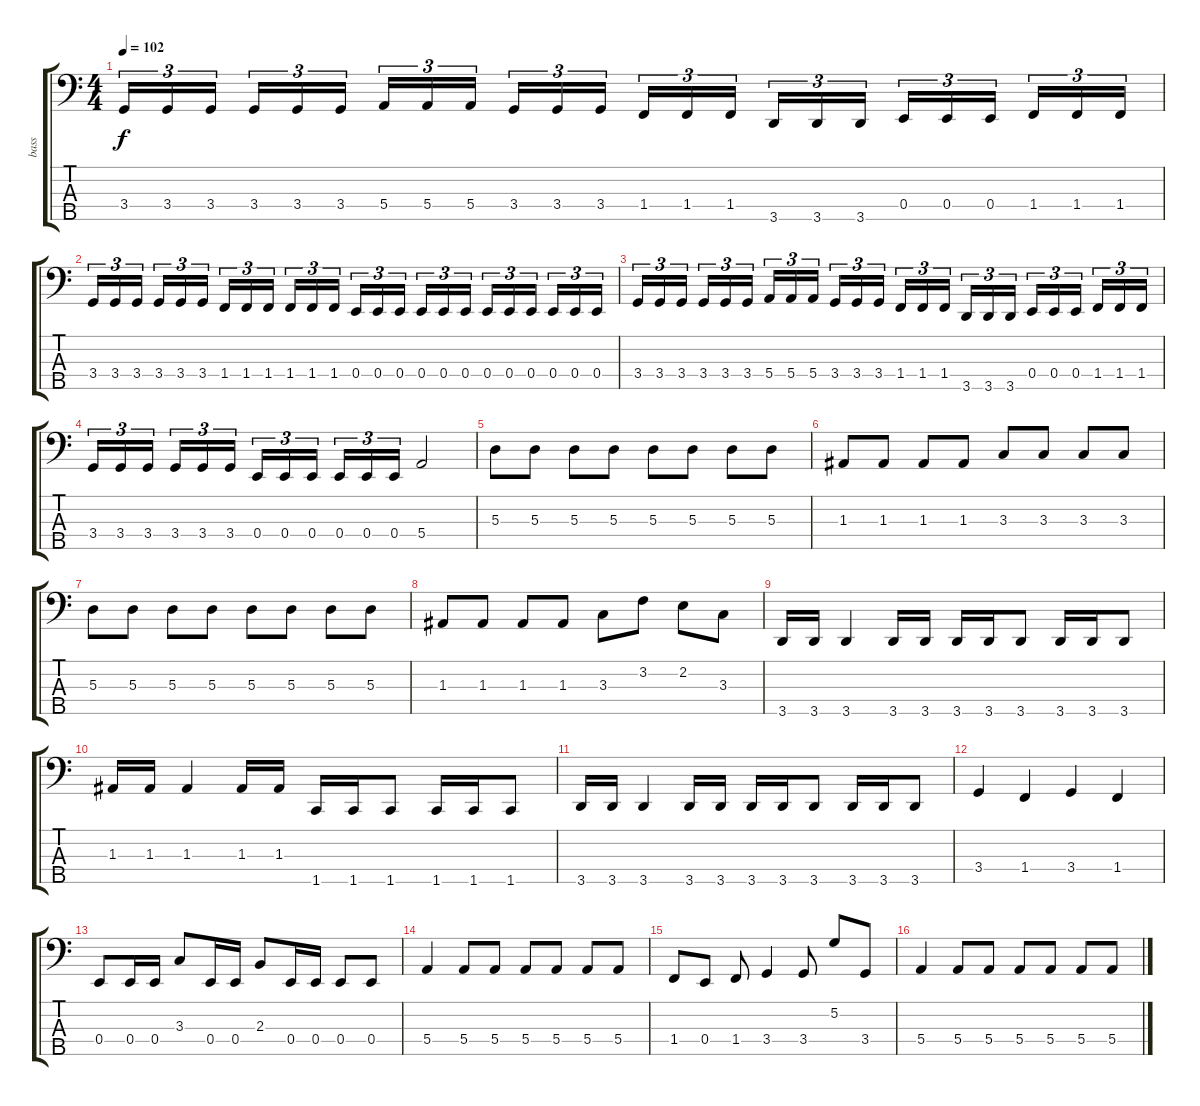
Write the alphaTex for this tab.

\track ("bass" "bass") {instrument electricbassfinger}
\staff {score tabs}
\tuning (G2 D2 A1 E1 B0) {hide}
\ts (4 4)
\tempo 102
\clef f4
\ks c
3.4.16{tu (3 2) dy f} 3.4.16{tu (3 2)} 3.4.16{tu (3 2)} 3.4.16{tu (3 2)} 3.4.16{tu (3 2)} 3.4.16{tu (3 2)} 5.4.16{tu (3 2)} 5.4.16{tu (3 2)} 5.4.16{tu (3 2)} 3.4.16{tu (3 2)} 3.4.16{tu (3 2)} 3.4.16{tu (3 2)} 1.4.16{tu (3 2)} 1.4.16{tu (3 2)} 1.4.16{tu (3 2)} 3.5.16{tu (3 2)} 3.5.16{tu (3 2)} 3.5.16{tu (3 2)} 0.4.16{tu (3 2)} 0.4.16{tu (3 2)} 0.4.16{tu (3 2)} 1.4.16{tu (3 2)} 1.4.16{tu (3 2)} 1.4.16{tu (3 2)} |
3.4.16{tu (3 2)} 3.4.16{tu (3 2)} 3.4.16{tu (3 2)} 3.4.16{tu (3 2)} 3.4.16{tu (3 2)} 3.4.16{tu (3 2)} 1.4.16{tu (3 2)} 1.4.16{tu (3 2)} 1.4.16{tu (3 2)} 1.4.16{tu (3 2)} 1.4.16{tu (3 2)} 1.4.16{tu (3 2)} 0.4.16{tu (3 2)} 0.4.16{tu (3 2)} 0.4.16{tu (3 2)} 0.4.16{tu (3 2)} 0.4.16{tu (3 2)} 0.4.16{tu (3 2)} 0.4.16{tu (3 2)} 0.4.16{tu (3 2)} 0.4.16{tu (3 2)} 0.4.16{tu (3 2)} 0.4.16{tu (3 2)} 0.4.16{tu (3 2)} |
3.4.16{tu (3 2)} 3.4.16{tu (3 2)} 3.4.16{tu (3 2)} 3.4.16{tu (3 2)} 3.4.16{tu (3 2)} 3.4.16{tu (3 2)} 5.4.16{tu (3 2)} 5.4.16{tu (3 2)} 5.4.16{tu (3 2)} 3.4.16{tu (3 2)} 3.4.16{tu (3 2)} 3.4.16{tu (3 2)} 1.4.16{tu (3 2)} 1.4.16{tu (3 2)} 1.4.16{tu (3 2)} 3.5.16{tu (3 2)} 3.5.16{tu (3 2)} 3.5.16{tu (3 2)} 0.4.16{tu (3 2)} 0.4.16{tu (3 2)} 0.4.16{tu (3 2)} 1.4.16{tu (3 2)} 1.4.16{tu (3 2)} 1.4.16{tu (3 2)} |
3.4.16{tu (3 2)} 3.4.16{tu (3 2)} 3.4.16{tu (3 2)} 3.4.16{tu (3 2)} 3.4.16{tu (3 2)} 3.4.16{tu (3 2)} 0.4.16{tu (3 2)} 0.4.16{tu (3 2)} 0.4.16{tu (3 2)} 0.4.16{tu (3 2)} 0.4.16{tu (3 2)} 0.4.16{tu (3 2)} 5.4.2 |
5.3.8 5.3.8 5.3.8 5.3.8 5.3.8 5.3.8 5.3.8 5.3.8 |
1.3.8 1.3.8 1.3.8 1.3.8 3.3.8 3.3.8 3.3.8 3.3.8 |
5.3.8 5.3.8 5.3.8 5.3.8 5.3.8 5.3.8 5.3.8 5.3.8 |
1.3.8 1.3.8 1.3.8 1.3.8 3.3.8 3.2.8 2.2.8 3.3.8 |
3.5.16 3.5.16 3.5.4 3.5.16 3.5.16 3.5.16 3.5.16 3.5.8 3.5.16 3.5.16 3.5.8 |
1.3.16 1.3.16 1.3.4 1.3.16 1.3.16 1.5.16 1.5.16 1.5.8 1.5.16 1.5.16 1.5.8 |
3.5.16 3.5.16 3.5.4 3.5.16 3.5.16 3.5.16 3.5.16 3.5.8 3.5.16 3.5.16 3.5.8 |
3.4.4 1.4.4 3.4.4 1.4.4 |
0.4.8 0.4.16 0.4.16 3.3.8 0.4.16 0.4.16 2.3.8 0.4.16 0.4.16 0.4.8 0.4.8 |
5.4.4 5.4.8 5.4.8 5.4.8 5.4.8 5.4.8 5.4.8 |
1.4.8 0.4.8 1.4.8 3.4.4 3.4.8 5.2.8 3.4.8 |
5.4.4 5.4.8 5.4.8 5.4.8 5.4.8 5.4.8 5.4.8
